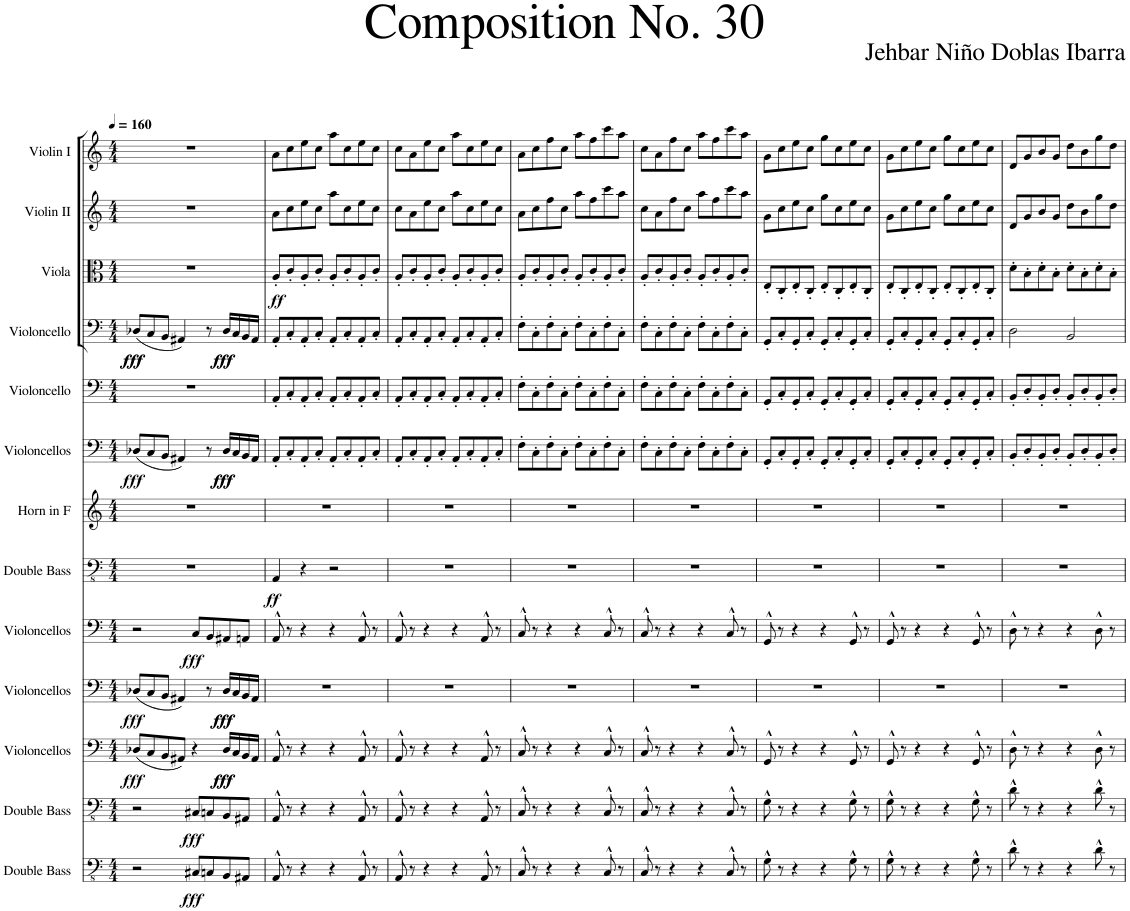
**kern	**dynam	**kern	**dynam	**kern	**dynam	**kern	**dynam	**kern	**dynam	**kern	**dynam	**kern	**kern	**dynam	**kern	**kern	**dynam	**kern	**dynam	**kern	**kern
*part13	*part13	*part12	*part12	*part11	*part11	*part10	*part10	*part9	*part9	*part8	*part8	*part7	*part6	*part6	*part5	*part4	*part4	*part3	*part3	*part2	*part1
*staff13	*staff13	*staff12	*staff12	*staff11	*staff11	*staff10	*staff10	*staff9	*staff9	*staff8	*staff8	*staff7	*staff6	*staff6	*staff5	*staff4	*staff4	*staff3	*staff3	*staff2	*staff1
*I"Double Bass	*	*I"Double Bass	*	*I"Violoncellos	*	*I"Violoncellos	*	*I"Violoncellos	*	*I"Double Bass	*	*I"Horn in F	*I"Violoncellos	*	*I"Violoncello	*I"Violoncello	*	*I"Viola	*	*I"Violin II	*I"Violin I
*I'Db.	*	*I'Db.	*	*I'Vcs.	*	*I'Vcs.	*	*I'Vcs.	*	*I'Db.	*	*	*I'Vcs.	*	*I'Vc.	*I'Vc	*	*I'Vla	*	*I'Vln	*I'Vln
*clefFv4	*	*clefFv4	*	*clefF4	*	*clefF4	*	*clefF4	*	*clefFv4	*	*clefG2	*clefF4	*	*clefF4	*clefF4	*	*clefC3	*	*clefG2	*clefG2
*ITrd7c12	*	*ITrd7c12	*	*	*	*	*	*	*	*ITrd7c12	*	*ITrd4c7	*	*	*	*	*	*	*	*	*
*k[]	*	*k[]	*	*k[]	*	*k[]	*	*k[]	*	*k[]	*	*k[]	*k[]	*	*k[]	*k[]	*	*k[]	*	*k[]	*k[]
*M4/4	*	*M4/4	*	*M4/4	*	*M4/4	*	*M4/4	*	*M4/4	*	*M4/4	*M4/4	*	*M4/4	*M4/4	*	*M4/4	*	*M4/4	*M4/4
*MM160	*	*MM160	*	*MM160	*	*MM160	*	*MM160	*	*MM160	*	*MM160	*MM160	*	*MM160	*MM160	*	*MM160	*	*MM160	*MM160
=1	=1	=1	=1	=1	=1	=1	=1	=1	=1	=1	=1	=1	=1	=1	=1	=1	=1	=1	=1	=1	=1
!	!	!	!	!	!LO:DY:b	!	!LO:DY:b	!	!	!	!	!	!	!LO:DY:b	!	!	!LO:DY:b	!	!	!	!
!	!	!	!	!	!	!	!	!	!	!	!	!	!	!	!	!	!LO:DY:n=1:b	!	!	!	!
2r	.	2r	.	(8D-X/L	fff	(8D-X/L	fff	2r	.	1r	.	1r	(8D-X/L	fff	1r	(8D-X/L	fff fff	1r	.	1r	1r
.	.	.	.	8C/	.	8C/	.	.	.	.	.	.	8C/	.	.	8C/	.	.	.	.	.
.	.	.	.	8BB/	.	8BB/J	.	.	.	.	.	.	8BB/J	.	.	8BB/J	.	.	.	.	.
.	.	.	.	8AA#X/J)	.	4AA#X/)	.	.	.	.	.	.	4AA#X/)	.	.	4AA#X/)	.	.	.	.	.
!	!LO:DY:b	!	!LO:DY:b	!	!	!	!	!	!LO:DY:b	!	!	!	!	!	!	!	!	!	!	!	!
8CC#X/L	fff	8CC#X/L	fff	4r	.	.	.	8C/L	fff	.	.	.	.	.	.	.	.	.	.	.	.
8CCn/	.	8CCn/	.	.	.	8r	.	8BB/	.	.	.	.	8r	.	.	8r	.	.	.	.	.
!	!	!	!	!	!LO:DY:b	!	!	!	!	!	!	!	!	!	!	!	!	!	!	!	!
!	!	!	!	!	!LO:DY:n=1:b	!	!LO:DY:b	!	!	!	!	!	!	!	!	!	!	!	!	!	!
!	!	!	!	!	!	!	!LO:DY:n=1:b	!	!	!	!	!	!	!LO:DY:b	!	!	!	!	!	!	!
!	!	!	!	!	!	!	!	!	!	!	!	!	!	!LO:DY:n=1:b	!	!	!LO:DY:n=2:b	!	!	!	!
!	!	!	!	!	!	!	!	!	!	!	!	!	!	!	!	!	!LO:DY:n=3:b	!	!	!	!
8BBB/	.	8BBB/	.	16D-/LL	fff fff	16D-/LL	fff fff	8AA#X/	.	.	.	.	16D-/LL	fff fff	.	16D-/LL	fff fff	.	.	.	.
.	.	.	.	16C/	.	16C/	.	.	.	.	.	.	16C/	.	.	16C/	.	.	.	.	.
8AAA#X/J	.	8AAA#X/J	.	16BB/	.	16BB/	.	8AAn/J	.	.	.	.	16BB/	.	.	16BB/	.	.	.	.	.
.	.	.	.	16AA#/JJ	.	16AA#/JJ	.	.	.	.	.	.	16AA#/JJ	.	.	16AA#/JJ	.	.	.	.	.
=2	=2	=2	=2	=2	=2	=2	=2	=2	=2	=2	=2	=2	=2	=2	=2	=2	=2	=2	=2	=2	=2
!	!	!	!	!	!	!	!	!	!	!	!LO:DY:b	!	!	!	!	!	!	!	!LO:DY:b	!	!
8AAA^^/	.	8AAA^^/	.	8AA^^/	.	1r	.	8AA^^/	.	4AAA/	ff	1r	8AA'/L	.	8AA'/L	8AA'/L	.	8A'/L	ff	8a\L	8a\L
8r	.	8r	.	8r	.	.	.	8r	.	.	.	.	8C'/	.	8C'/	8C'/	.	8c'/	.	8cc\	8cc\
4r	.	4r	.	4r	.	.	.	4r	.	4r	.	.	8AA'/	.	8AA'/	8AA'/	.	8A'/	.	8ee\	8ee\
.	.	.	.	.	.	.	.	.	.	.	.	.	8C'/J	.	8C'/J	8C'/J	.	8c'/J	.	8cc\J	8cc\J
4r	.	4r	.	4r	.	.	.	4r	.	2r	.	.	8AA'/L	.	8AA'/L	8AA'/L	.	8A'/L	.	8aa\L	8aa\L
.	.	.	.	.	.	.	.	.	.	.	.	.	8C'/	.	8C'/	8C'/	.	8c'/	.	8cc\	8cc\
8AAA^^/	.	8AAA^^/	.	8AA^^/	.	.	.	8AA^^/	.	.	.	.	8AA'/	.	8AA'/	8AA'/	.	8A'/	.	8ee\	8ee\
8r	.	8r	.	8r	.	.	.	8r	.	.	.	.	8C'/J	.	8C'/J	8C'/J	.	8c'/J	.	8cc\J	8cc\J
=3	=3	=3	=3	=3	=3	=3	=3	=3	=3	=3	=3	=3	=3	=3	=3	=3	=3	=3	=3	=3	=3
8AAA^^/	.	8AAA^^/	.	8AA^^/	.	1r	.	8AA^^/	.	1r	.	1r	8AA'/L	.	8AA'/L	8AA'/L	.	8A'/L	.	8cc\L	8cc\L
8r	.	8r	.	8r	.	.	.	8r	.	.	.	.	8C'/	.	8C'/	8C'/	.	8c'/	.	8a\	8a\
4r	.	4r	.	4r	.	.	.	4r	.	.	.	.	8AA'/	.	8AA'/	8AA'/	.	8A'/	.	8ee\	8ee\
.	.	.	.	.	.	.	.	.	.	.	.	.	8C'/J	.	8C'/J	8C'/J	.	8c'/J	.	8cc\J	8cc\J
4r	.	4r	.	4r	.	.	.	4r	.	.	.	.	8AA'/L	.	8AA'/L	8AA'/L	.	8A'/L	.	8aa\L	8aa\L
.	.	.	.	.	.	.	.	.	.	.	.	.	8C'/	.	8C'/	8C'/	.	8c'/	.	8cc\	8cc\
8AAA^^/	.	8AAA^^/	.	8AA^^/	.	.	.	8AA^^/	.	.	.	.	8AA'/	.	8AA'/	8AA'/	.	8A'/	.	8ee\	8ee\
8r	.	8r	.	8r	.	.	.	8r	.	.	.	.	8C'/J	.	8C'/J	8C'/J	.	8c'/J	.	8cc\J	8cc\J
=4	=4	=4	=4	=4	=4	=4	=4	=4	=4	=4	=4	=4	=4	=4	=4	=4	=4	=4	=4	=4	=4
8CC^^/	.	8CC^^/	.	8C^^/	.	1r	.	8C^^/	.	1r	.	1r	8F'\L	.	8F'\L	8F'\L	.	8A'/L	.	8a\L	8a\L
8r	.	8r	.	8r	.	.	.	8r	.	.	.	.	8C'\	.	8C'\	8C'\	.	8c'/	.	8cc\	8cc\
4r	.	4r	.	4r	.	.	.	4r	.	.	.	.	8F'\	.	8F'\	8F'\	.	8A'/	.	8ff\	8ff\
.	.	.	.	.	.	.	.	.	.	.	.	.	8C'\J	.	8C'\J	8C'\J	.	8c'/J	.	8cc\J	8cc\J
4r	.	4r	.	4r	.	.	.	4r	.	.	.	.	8F'\L	.	8F'\L	8F'\L	.	8A'/L	.	8aa\L	8aa\L
.	.	.	.	.	.	.	.	.	.	.	.	.	8C'\	.	8C'\	8C'\	.	8c'/	.	8ff\	8ff\
8CC^^/	.	8CC^^/	.	8C^^/	.	.	.	8C^^/	.	.	.	.	8F'\	.	8F'\	8F'\	.	8A'/	.	8ccc\	8ccc\
8r	.	8r	.	8r	.	.	.	8r	.	.	.	.	8C'\J	.	8C'\J	8C'\J	.	8c'/J	.	8aa\J	8aa\J
=5	=5	=5	=5	=5	=5	=5	=5	=5	=5	=5	=5	=5	=5	=5	=5	=5	=5	=5	=5	=5	=5
8CC^^/	.	8CC^^/	.	8C^^/	.	1r	.	8C^^/	.	1r	.	1r	8F'\L	.	8F'\L	8F'\L	.	8A'/L	.	8cc\L	8cc\L
8r	.	8r	.	8r	.	.	.	8r	.	.	.	.	8C'\	.	8C'\	8C'\	.	8c'/	.	8a\	8a\
4r	.	4r	.	4r	.	.	.	4r	.	.	.	.	8F'\	.	8F'\	8F'\	.	8A'/	.	8ff\	8ff\
.	.	.	.	.	.	.	.	.	.	.	.	.	8C'\J	.	8C'\J	8C'\J	.	8c'/J	.	8cc\J	8cc\J
4r	.	4r	.	4r	.	.	.	4r	.	.	.	.	8F'\L	.	8F'\L	8F'\L	.	8A'/L	.	8aa\L	8aa\L
.	.	.	.	.	.	.	.	.	.	.	.	.	8C'\	.	8C'\	8C'\	.	8c'/	.	8ff\	8ff\
8CC^^/	.	8CC^^/	.	8C^^/	.	.	.	8C^^/	.	.	.	.	8F'\	.	8F'\	8F'\	.	8A'/	.	8ccc\	8ccc\
8r	.	8r	.	8r	.	.	.	8r	.	.	.	.	8C'\J	.	8C'\J	8C'\J	.	8c'/J	.	8aa\J	8aa\J
=6	=6	=6	=6	=6	=6	=6	=6	=6	=6	=6	=6	=6	=6	=6	=6	=6	=6	=6	=6	=6	=6
8GG^^\	.	8GG^^\	.	8GG^^/	.	1r	.	8GG^^/	.	1r	.	1r	8GG'/L	.	8GG'/L	8GG'/L	.	8E'/L	.	8g\L	8g\L
8r	.	8r	.	8r	.	.	.	8r	.	.	.	.	8C'/	.	8C'/	8C'/	.	8C'/	.	8cc\	8cc\
4r	.	4r	.	4r	.	.	.	4r	.	.	.	.	8GG'/	.	8GG'/	8GG'/	.	8E'/	.	8ee\	8ee\
.	.	.	.	.	.	.	.	.	.	.	.	.	8C'/J	.	8C'/J	8C'/J	.	8C'/J	.	8cc\J	8cc\J
4r	.	4r	.	4r	.	.	.	4r	.	.	.	.	8GG'/L	.	8GG'/L	8GG'/L	.	8E'/L	.	8gg\L	8gg\L
.	.	.	.	.	.	.	.	.	.	.	.	.	8C'/	.	8C'/	8C'/	.	8C'/	.	8cc\	8cc\
8GG^^\	.	8GG^^\	.	8GG^^/	.	.	.	8GG^^/	.	.	.	.	8GG'/	.	8GG'/	8GG'/	.	8E'/	.	8ee\	8ee\
8r	.	8r	.	8r	.	.	.	8r	.	.	.	.	8C'/J	.	8C'/J	8C'/J	.	8C'/J	.	8cc\J	8cc\J
=7	=7	=7	=7	=7	=7	=7	=7	=7	=7	=7	=7	=7	=7	=7	=7	=7	=7	=7	=7	=7	=7
8GG^^\	.	8GG^^\	.	8GG^^/	.	1r	.	8GG^^/	.	1r	.	1r	8GG'/L	.	8GG'/L	8GG'/L	.	8E'/L	.	8g\L	8g\L
8r	.	8r	.	8r	.	.	.	8r	.	.	.	.	8C'/	.	8C'/	8C'/	.	8C'/	.	8cc\	8cc\
4r	.	4r	.	4r	.	.	.	4r	.	.	.	.	8GG'/	.	8GG'/	8GG'/	.	8E'/	.	8ee\	8ee\
.	.	.	.	.	.	.	.	.	.	.	.	.	8C'/J	.	8C'/J	8C'/J	.	8C'/J	.	8cc\J	8cc\J
4r	.	4r	.	4r	.	.	.	4r	.	.	.	.	8GG'/L	.	8GG'/L	8GG'/L	.	8E'/L	.	8gg\L	8gg\L
.	.	.	.	.	.	.	.	.	.	.	.	.	8C'/	.	8C'/	8C'/	.	8C'/	.	8cc\	8cc\
8GG^^\	.	8GG^^\	.	8GG^^/	.	.	.	8GG^^/	.	.	.	.	8GG'/	.	8GG'/	8GG'/	.	8E'/	.	8ee\	8ee\
8r	.	8r	.	8r	.	.	.	8r	.	.	.	.	8C'/J	.	8C'/J	8C'/J	.	8C'/J	.	8cc\J	8cc\J
=8	=8	=8	=8	=8	=8	=8	=8	=8	=8	=8	=8	=8	=8	=8	=8	=8	=8	=8	=8	=8	=8
8D^^\	.	8D^^\	.	8D^^\	.	1r	.	8D^^\	.	1r	.	1r	8BB'/L	.	8BB'/L	2D\	.	8d'\L	.	8d/L	8d/L
8r	.	8r	.	8r	.	.	.	8r	.	.	.	.	8D'/	.	8D'/	.	.	8B'\	.	8g/	8g/
4r	.	4r	.	4r	.	.	.	4r	.	.	.	.	8BB'/	.	8BB'/	.	.	8d'\	.	8b/	8b/
.	.	.	.	.	.	.	.	.	.	.	.	.	8D'/J	.	8D'/J	.	.	8B'\J	.	8g/J	8g/J
4r	.	4r	.	4r	.	.	.	4r	.	.	.	.	8BB'/L	.	8BB'/L	2BB/	.	8d'\L	.	8dd\L	8dd\L
.	.	.	.	.	.	.	.	.	.	.	.	.	8D'/	.	8D'/	.	.	8B'\	.	8b\	8b\
8D^^\	.	8D^^\	.	8D^^\	.	.	.	8D^^\	.	.	.	.	8BB'/	.	8BB'/	.	.	8d'\	.	8gg\	8gg\
8r	.	8r	.	8r	.	.	.	8r	.	.	.	.	8D'/J	.	8D'/J	.	.	8B'\J	.	8dd\J	8dd\J
=	=	=	=	=	=	=	=	=	=	=	=	=	=	=	=	=	=	=	=	=	=
*-	*-	*-	*-	*-	*-	*-	*-	*-	*-	*-	*-	*-	*-	*-	*-	*-	*-	*-	*-	*-	*-
